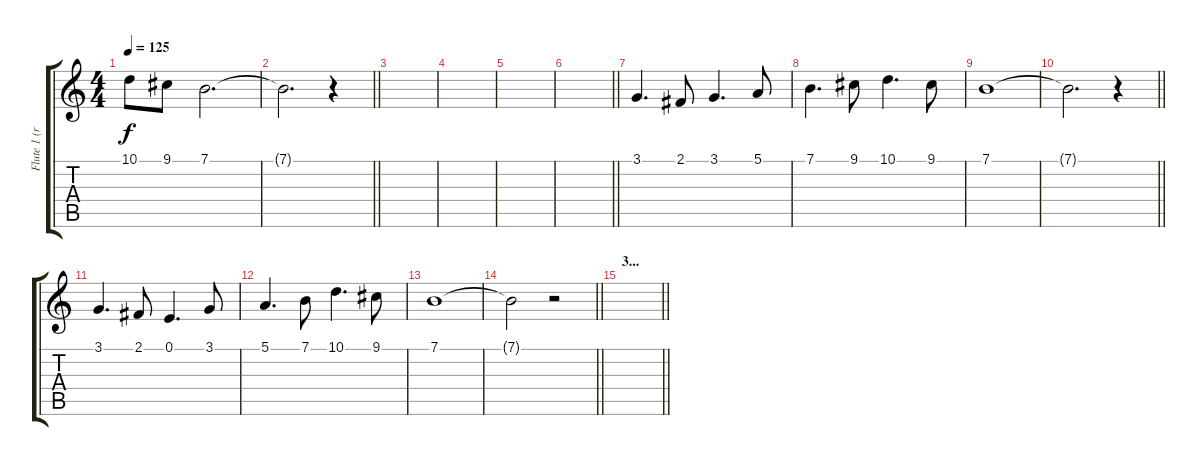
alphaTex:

\track ("Flute 1 (right)" "Flute 1 (r") {instrument flute}
\staff {score tabs}
\tuning (E4 B3 G3 D3 A2 E2) {hide}
\ts (4 4)
\tempo 125
\clef g2
\ks c
10.1.8{dy f} 9.1.8 7.1.2{d} |
\barLineRight lightlight
7.1{t}.2{d volume 9} r.4 |
|
|
|
\barLineRight lightlight
|
3.1.4{d} 2.1.8 3.1.4{d} 5.1.8 |
7.1.4{d} 9.1.8 10.1.4{d} 9.1.8 |
7.1.1 |
\barLineRight lightlight
7.1{t}.2{d volume 9} r.4 |
3.1.4{d} 2.1.8 0.1.4{d} 3.1.8 |
5.1.4{d} 7.1.8 10.1.4{d} 9.1.8 |
7.1.1 |
\barLineRight lightlight
7.1{t}.2{volume 9} r.2 |
\section ("" "3...")
\barLineRight lightlight
